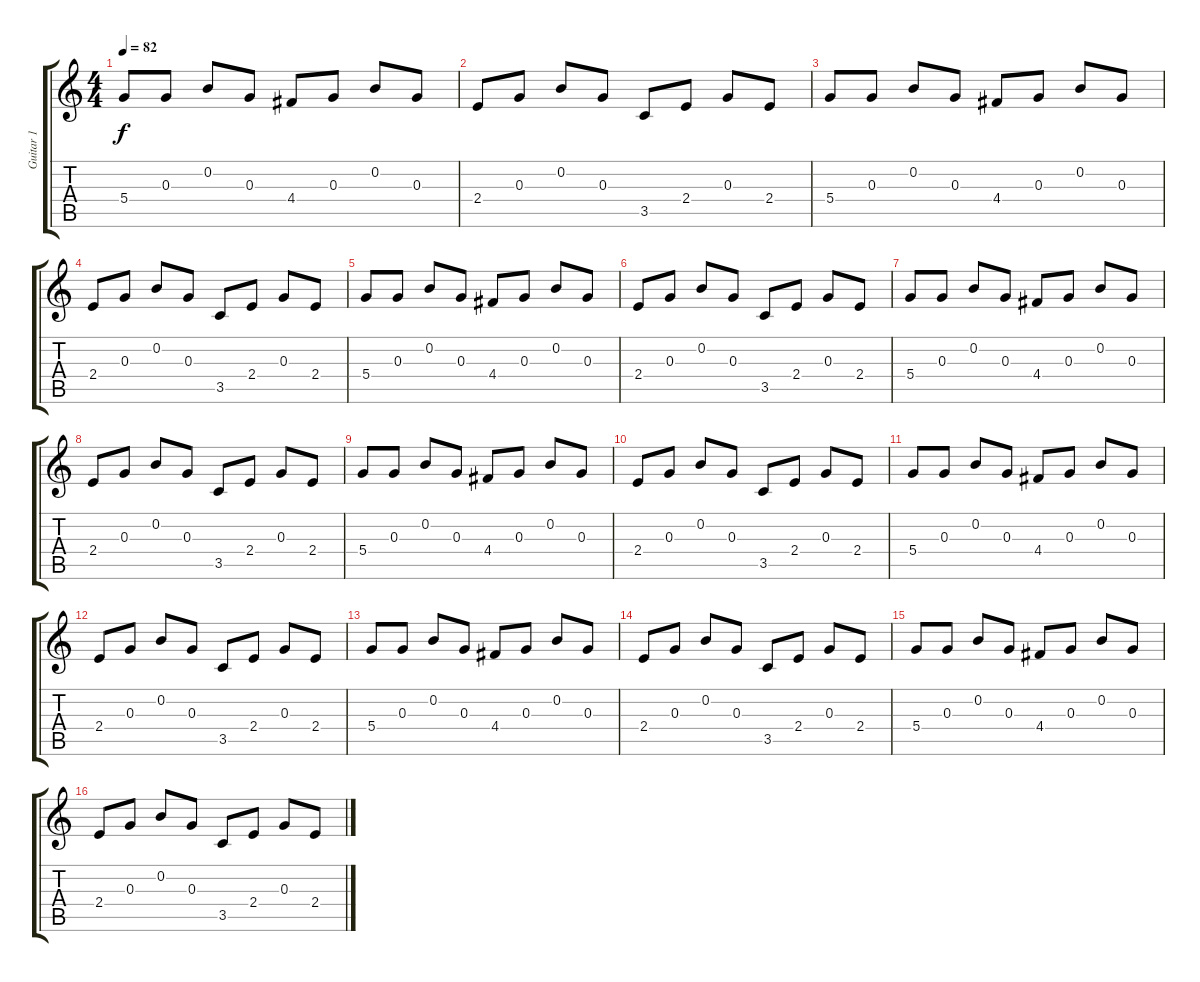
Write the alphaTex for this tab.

\track ("Guitar 1" "Guitar 1") {instrument acousticguitarsteel}
\staff {score tabs}
\tuning (E4 B3 G3 D3 A2 E2) {hide}
\ts (4 4)
\tempo 82
\clef g2
\ks c
5.4.8{dy f} 0.3.8 0.2.8 0.3.8 4.4.8 0.3.8 0.2.8 0.3.8 |
2.4.8 0.3.8 0.2.8 0.3.8 3.5.8 2.4.8 0.3.8 2.4.8 |
5.4.8 0.3.8 0.2.8 0.3.8 4.4.8 0.3.8 0.2.8 0.3.8 |
2.4.8 0.3.8 0.2.8 0.3.8 3.5.8 2.4.8 0.3.8 2.4.8 |
5.4.8 0.3.8 0.2.8 0.3.8 4.4.8 0.3.8 0.2.8 0.3.8 |
2.4.8 0.3.8 0.2.8 0.3.8 3.5.8 2.4.8 0.3.8 2.4.8 |
5.4.8 0.3.8 0.2.8 0.3.8 4.4.8 0.3.8 0.2.8 0.3.8 |
2.4.8 0.3.8 0.2.8 0.3.8 3.5.8 2.4.8 0.3.8 2.4.8 |
5.4.8 0.3.8 0.2.8 0.3.8 4.4.8 0.3.8 0.2.8 0.3.8 |
2.4.8 0.3.8 0.2.8 0.3.8 3.5.8 2.4.8 0.3.8 2.4.8 |
5.4.8 0.3.8 0.2.8 0.3.8 4.4.8 0.3.8 0.2.8 0.3.8 |
2.4.8 0.3.8 0.2.8 0.3.8 3.5.8 2.4.8 0.3.8 2.4.8 |
5.4.8 0.3.8 0.2.8 0.3.8 4.4.8 0.3.8 0.2.8 0.3.8 |
2.4.8 0.3.8 0.2.8 0.3.8 3.5.8 2.4.8 0.3.8 2.4.8 |
5.4.8 0.3.8 0.2.8 0.3.8 4.4.8 0.3.8 0.2.8 0.3.8 |
2.4.8 0.3.8 0.2.8 0.3.8 3.5.8 2.4.8 0.3.8 2.4.8
